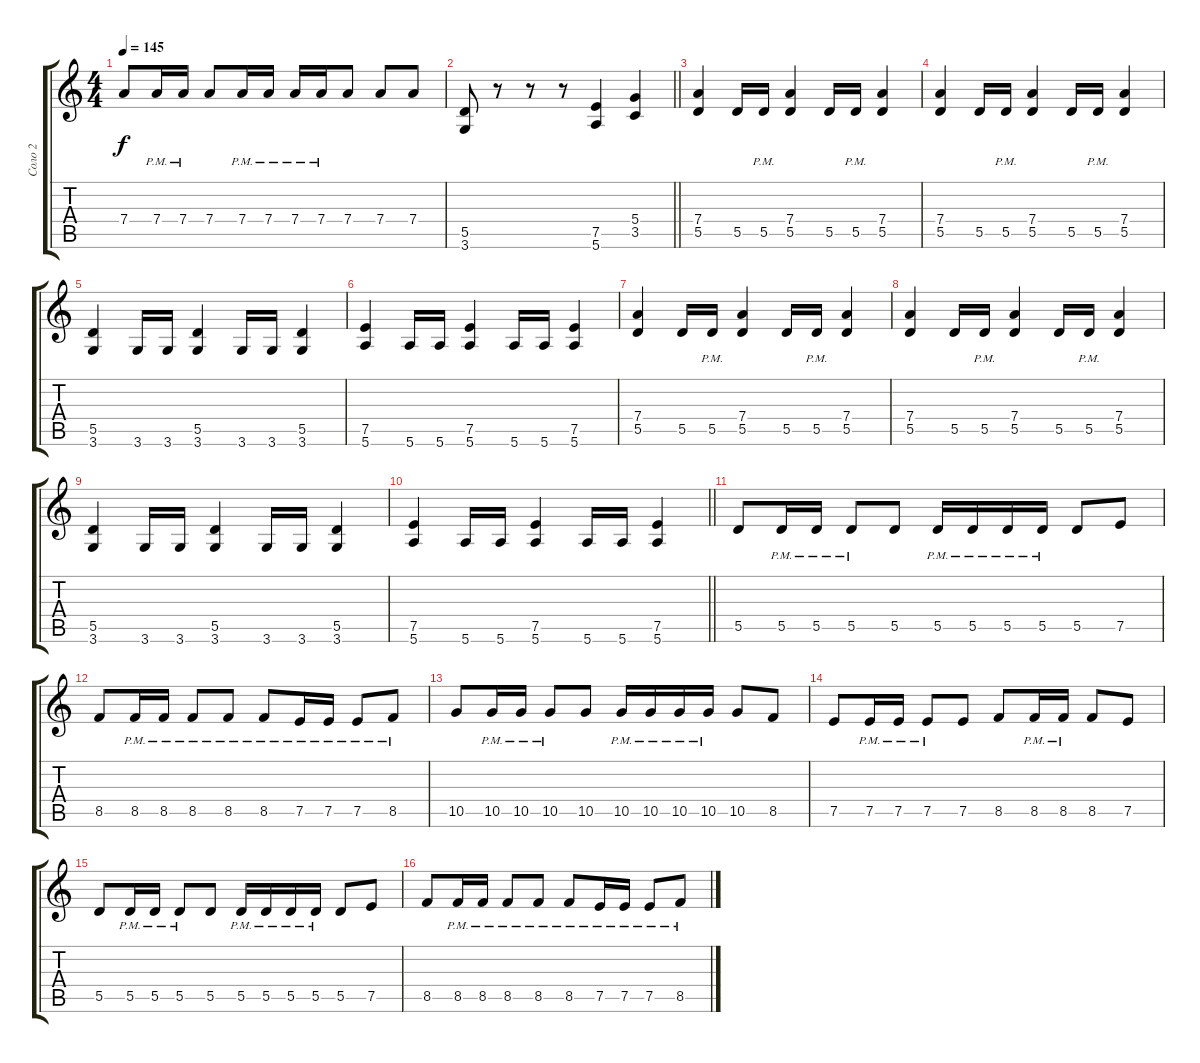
\track ("Соло 2" "Соло 2") {instrument overdrivenguitar}
\staff {score tabs}
\tuning (E4 B3 G3 D3 A2 E2) {hide}
\ts (4 4)
\tempo 145
\clef g2
\ks c
7.4.8{dy f} 7.4{pm}.16 7.4{pm}.16 7.4.8 7.4{pm}.16 7.4{pm}.16 7.4{pm}.16 7.4{pm}.16 7.4.8 7.4.8 7.4.8 |
\barLineRight lightlight
(5.5 3.6).8 r.8 r.8 r.8 (7.5 5.6).4 (5.4 3.5).4 |
(7.4 5.5).4 5.5.16 5.5{pm}.16 (7.4 5.5).4 5.5.16 5.5{pm}.16 (7.4 5.5).4 |
(7.4 5.5).4 5.5.16 5.5{pm}.16 (7.4 5.5).4 5.5.16 5.5{pm}.16 (7.4 5.5).4 |
(5.5 3.6).4 3.6.16 3.6.16 (5.5 3.6).4 3.6.16 3.6.16 (5.5 3.6).4 |
(7.5 5.6).4 5.6.16 5.6.16 (7.5 5.6).4 5.6.16 5.6.16 (7.5 5.6).4 |
(7.4 5.5).4 5.5.16 5.5{pm}.16 (7.4 5.5).4 5.5.16 5.5{pm}.16 (7.4 5.5).4 |
(7.4 5.5).4 5.5.16 5.5{pm}.16 (7.4 5.5).4 5.5.16 5.5{pm}.16 (7.4 5.5).4 |
(5.5 3.6).4 3.6.16 3.6.16 (5.5 3.6).4 3.6.16 3.6.16 (5.5 3.6).4 |
\barLineRight lightlight
(7.5 5.6).4 5.6.16 5.6.16 (7.5 5.6).4 5.6.16 5.6.16 (7.5 5.6).4 |
5.5.8 5.5{pm}.16 5.5{pm}.16 5.5{pm}.8 5.5.8 5.5{pm}.16 5.5{pm}.16 5.5{pm}.16 5.5{pm}.16 5.5.8 7.5.8 |
8.5.8 8.5{pm}.16 8.5{pm}.16 8.5{pm}.8 8.5{pm}.8 8.5{pm}.8 7.5{pm}.16 7.5{pm}.16 7.5{pm}.8 8.5{pm}.8 |
10.5.8 10.5{pm}.16 10.5{pm}.16 10.5{pm}.8 10.5.8 10.5{pm}.16 10.5{pm}.16 10.5{pm}.16 10.5{pm}.16 10.5.8 8.5.8 |
7.5.8 7.5{pm}.16 7.5{pm}.16 7.5{pm}.8 7.5.8 8.5.8 8.5{pm}.16 8.5{pm}.16 8.5.8 7.5.8 |
5.5.8 5.5{pm}.16 5.5{pm}.16 5.5{pm}.8 5.5.8 5.5{pm}.16 5.5{pm}.16 5.5{pm}.16 5.5{pm}.16 5.5.8 7.5.8 |
8.5.8 8.5{pm}.16 8.5{pm}.16 8.5{pm}.8 8.5{pm}.8 8.5{pm}.8 7.5{pm}.16 7.5{pm}.16 7.5{pm}.8 8.5{pm}.8
